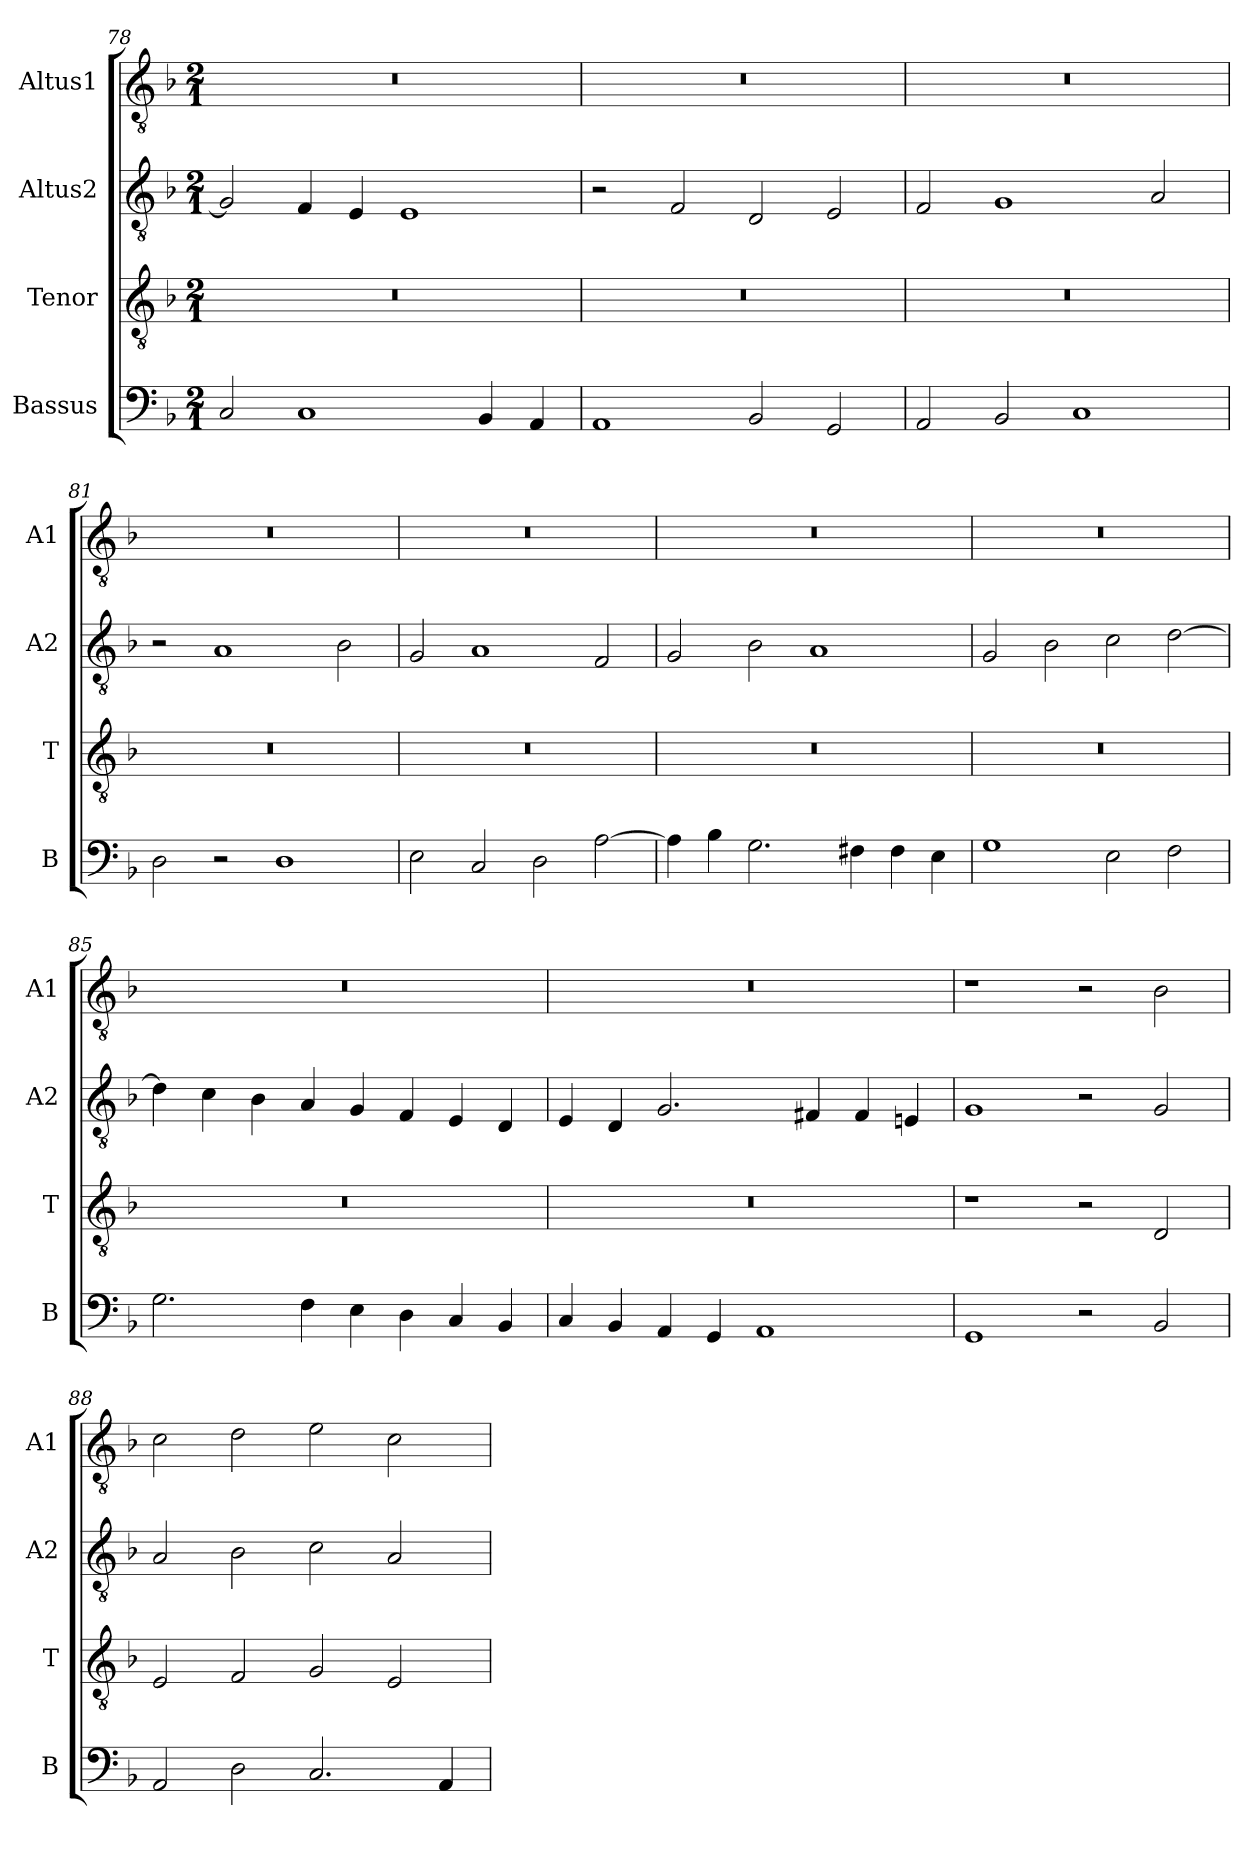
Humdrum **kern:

**kern	**kern	**kern	**kern
*part4	*part3	*part2	*part1
*staff4	*staff3	*staff2	*staff1
*I"Bassus	*I"Tenor	*I"Altus2	*I"Altus1
*I'B	*I'T	*I'A2	*I'A1
*clefF4	*clefGv2	*clefGv2	*clefGv2
*k[b-]	*k[b-]	*k[b-]	*k[b-]
*M2/1	*M2/1	*M2/1	*M2/1
=78	=78	=78	=78
2C/	0r	2G/]	0r
1C	.	4F/	.
.	.	4E/	.
.	.	1E	.
4BB-/	.	.	.
4AA/	.	.	.
=79	=79	=79	=79
1AA	0r	2r	0r
.	.	2F/	.
2BB-/	.	2D/	.
2GG/	.	2E/	.
=80	=80	=80	=80
2AA/	0r	2F/	0r
2BB-/	.	1G	.
1C	.	.	.
.	.	2A/	.
=81	=81	=81	=81
2D\	0r	2r	0r
2r	.	1A	.
1D	.	.	.
.	.	2B-\	.
=82	=82	=82	=82
2E\	0r	2G/	0r
2C/	.	1A	.
2D\	.	.	.
[2A\	.	2F/	.
=83	=83	=83	=83
4A\]	0r	2G/	0r
4B-\	.	.	.
2.G\	.	2B-\	.
.	.	1A	.
4F#X\	.	.	.
4F#\	.	.	.
4E\	.	.	.
=84	=84	=84	=84
1G	0r	2G/	0r
.	.	2B-\	.
2E\	.	2c\	.
2F\	.	[2d\	.
=85	=85	=85	=85
2.G\	0r	4d\]	0r
.	.	4c\	.
.	.	4B-\	.
4F\	.	4A/	.
4E\	.	4G/	.
4D\	.	4F/	.
4C/	.	4E/	.
4BB-/	.	4D/	.
=86	=86	=86	=86
4C/	0r	4E/	0r
4BB-/	.	4D/	.
4AA/	.	2.G/	.
4GG/	.	.	.
1AA	.	.	.
.	.	4F#X/	.
.	.	4F#/	.
.	.	4En/	.
=87	=87	=87	=87
1GG	1r	1G	1r
2r	2r	2r	2r
2BB-/	2D/	2G/	2B-\
=88	=88	=88	=88
2AA/	2E/	2A/	2c\
2D\	2F/	2B-\	2d\
2.C/	2G/	2c\	2e\
.	2E/	2A/	2c\
4AA/	.	.	.
=	=	=	=
*-	*-	*-	*-
